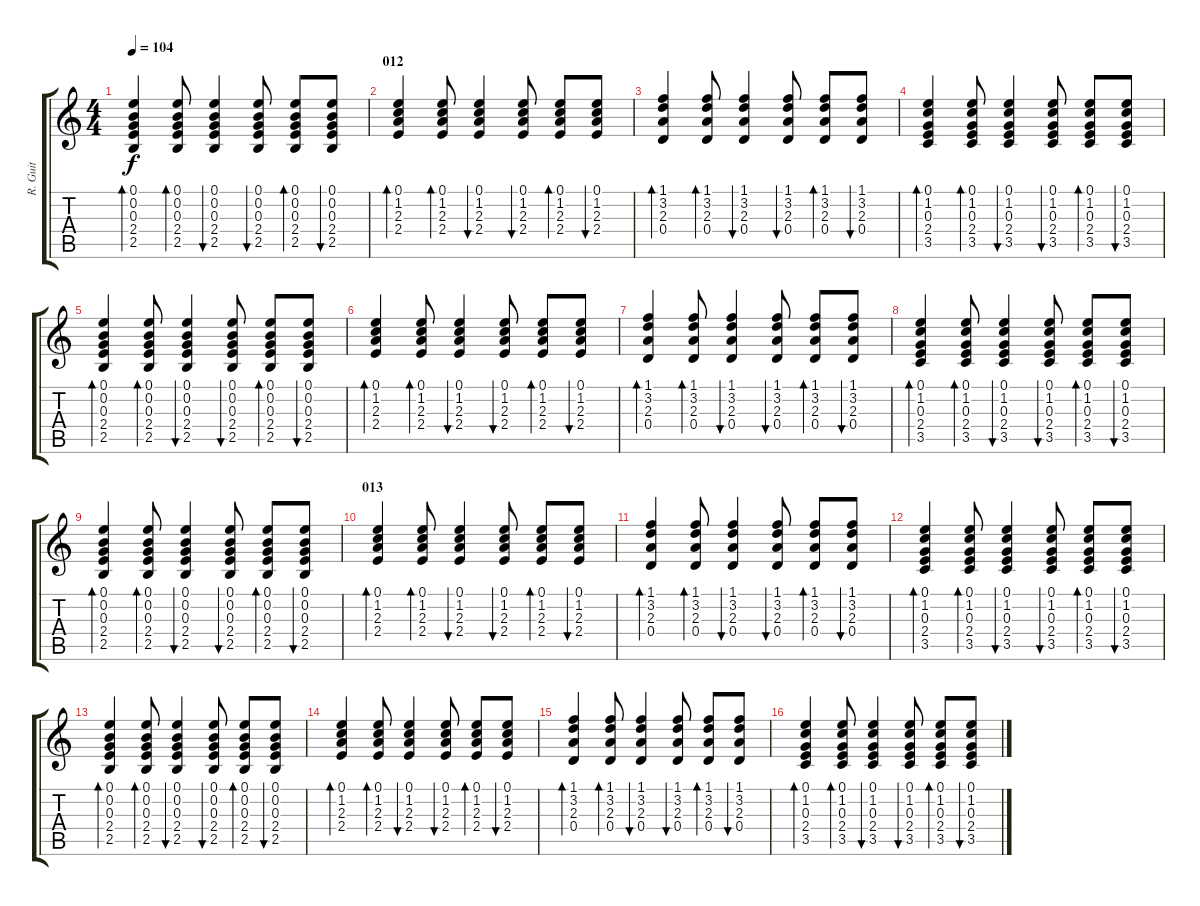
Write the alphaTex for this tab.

\track ("R. Guit" "R. Guit") {instrument acousticguitarsteel}
\staff {score tabs}
\tuning (E4 B3 G3 D3 A2 E2) {hide}
\ts (4 4)
\tempo 104
\clef g2
\ks c
(0.1 0.2 0.3 2.4 2.5).4{bd 60 dy f} (0.1 0.2 0.3 2.4 2.5).8{bd 60} (0.1 0.2 0.3 2.4 2.5).4{bu 60} (0.1 0.2 0.3 2.4 2.5).8{bu 60} (0.1 0.2 0.3 2.4 2.5).8{bd 60} (0.1 0.2 0.3 2.4 2.5).8{bu 60} |
\section ("" "012")
(0.1 1.2 2.3 2.4).4{bd 60} (0.1 1.2 2.3 2.4).8{bd 60} (0.1 1.2 2.3 2.4).4{bu 60} (0.1 1.2 2.3 2.4).8{bu 60} (0.1 1.2 2.3 2.4).8{bd 60} (0.1 1.2 2.3 2.4).8{bu 60} |
(1.1 3.2 2.3 0.4).4{bd 60} (1.1 3.2 2.3 0.4).8{bd 60} (1.1 3.2 2.3 0.4).4{bu 60} (1.1 3.2 2.3 0.4).8{bu 60} (1.1 3.2 2.3 0.4).8{bd 60} (1.1 3.2 2.3 0.4).8{bu 60} |
(0.1 1.2 0.3 2.4 3.5).4{bd 60} (0.1 1.2 0.3 2.4 3.5).8{bd 60} (0.1 1.2 0.3 2.4 3.5).4{bu 60} (0.1 1.2 0.3 2.4 3.5).8{bu 60} (0.1 1.2 0.3 2.4 3.5).8{bd 60} (0.1 1.2 0.3 2.4 3.5).8{bu 60} |
(0.1 0.2 0.3 2.4 2.5).4{bd 60} (0.1 0.2 0.3 2.4 2.5).8{bd 60} (0.1 0.2 0.3 2.4 2.5).4{bu 60} (0.1 0.2 0.3 2.4 2.5).8{bu 60} (0.1 0.2 0.3 2.4 2.5).8{bd 60} (0.1 0.2 0.3 2.4 2.5).8{bu 60} |
(0.1 1.2 2.3 2.4).4{bd 60} (0.1 1.2 2.3 2.4).8{bd 60} (0.1 1.2 2.3 2.4).4{bu 60} (0.1 1.2 2.3 2.4).8{bu 60} (0.1 1.2 2.3 2.4).8{bd 60} (0.1 1.2 2.3 2.4).8{bu 60} |
(1.1 3.2 2.3 0.4).4{bd 60} (1.1 3.2 2.3 0.4).8{bd 60} (1.1 3.2 2.3 0.4).4{bu 60} (1.1 3.2 2.3 0.4).8{bu 60} (1.1 3.2 2.3 0.4).8{bd 60} (1.1 3.2 2.3 0.4).8{bu 60} |
(0.1 1.2 0.3 2.4 3.5).4{bd 60} (0.1 1.2 0.3 2.4 3.5).8{bd 60} (0.1 1.2 0.3 2.4 3.5).4{bu 60} (0.1 1.2 0.3 2.4 3.5).8{bu 60} (0.1 1.2 0.3 2.4 3.5).8{bd 60} (0.1 1.2 0.3 2.4 3.5).8{bu 60} |
(0.1 0.2 0.3 2.4 2.5).4{bd 60} (0.1 0.2 0.3 2.4 2.5).8{bd 60} (0.1 0.2 0.3 2.4 2.5).4{bu 60} (0.1 0.2 0.3 2.4 2.5).8{bu 60} (0.1 0.2 0.3 2.4 2.5).8{bd 60} (0.1 0.2 0.3 2.4 2.5).8{bu 60} |
\section ("" "013")
(0.1 1.2 2.3 2.4).4{bd 60} (0.1 1.2 2.3 2.4).8{bd 60} (0.1 1.2 2.3 2.4).4{bu 60} (0.1 1.2 2.3 2.4).8{bu 60} (0.1 1.2 2.3 2.4).8{bd 60} (0.1 1.2 2.3 2.4).8{bu 60} |
(1.1 3.2 2.3 0.4).4{bd 60} (1.1 3.2 2.3 0.4).8{bd 60} (1.1 3.2 2.3 0.4).4{bu 60} (1.1 3.2 2.3 0.4).8{bu 60} (1.1 3.2 2.3 0.4).8{bd 60} (1.1 3.2 2.3 0.4).8{bu 60} |
(0.1 1.2 0.3 2.4 3.5).4{bd 60} (0.1 1.2 0.3 2.4 3.5).8{bd 60} (0.1 1.2 0.3 2.4 3.5).4{bu 60} (0.1 1.2 0.3 2.4 3.5).8{bu 60} (0.1 1.2 0.3 2.4 3.5).8{bd 60} (0.1 1.2 0.3 2.4 3.5).8{bu 60} |
(0.1 0.2 0.3 2.4 2.5).4{bd 60} (0.1 0.2 0.3 2.4 2.5).8{bd 60} (0.1 0.2 0.3 2.4 2.5).4{bu 60} (0.1 0.2 0.3 2.4 2.5).8{bu 60} (0.1 0.2 0.3 2.4 2.5).8{bd 60} (0.1 0.2 0.3 2.4 2.5).8{bu 60} |
(0.1 1.2 2.3 2.4).4{bd 60} (0.1 1.2 2.3 2.4).8{bd 60} (0.1 1.2 2.3 2.4).4{bu 60} (0.1 1.2 2.3 2.4).8{bu 60} (0.1 1.2 2.3 2.4).8{bd 60} (0.1 1.2 2.3 2.4).8{bu 60} |
(1.1 3.2 2.3 0.4).4{bd 60} (1.1 3.2 2.3 0.4).8{bd 60} (1.1 3.2 2.3 0.4).4{bu 60} (1.1 3.2 2.3 0.4).8{bu 60} (1.1 3.2 2.3 0.4).8{bd 60} (1.1 3.2 2.3 0.4).8{bu 60} |
(0.1 1.2 0.3 2.4 3.5).4{bd 60} (0.1 1.2 0.3 2.4 3.5).8{bd 60} (0.1 1.2 0.3 2.4 3.5).4{bu 60} (0.1 1.2 0.3 2.4 3.5).8{bu 60} (0.1 1.2 0.3 2.4 3.5).8{bd 60} (0.1 1.2 0.3 2.4 3.5).8{bu 60}
